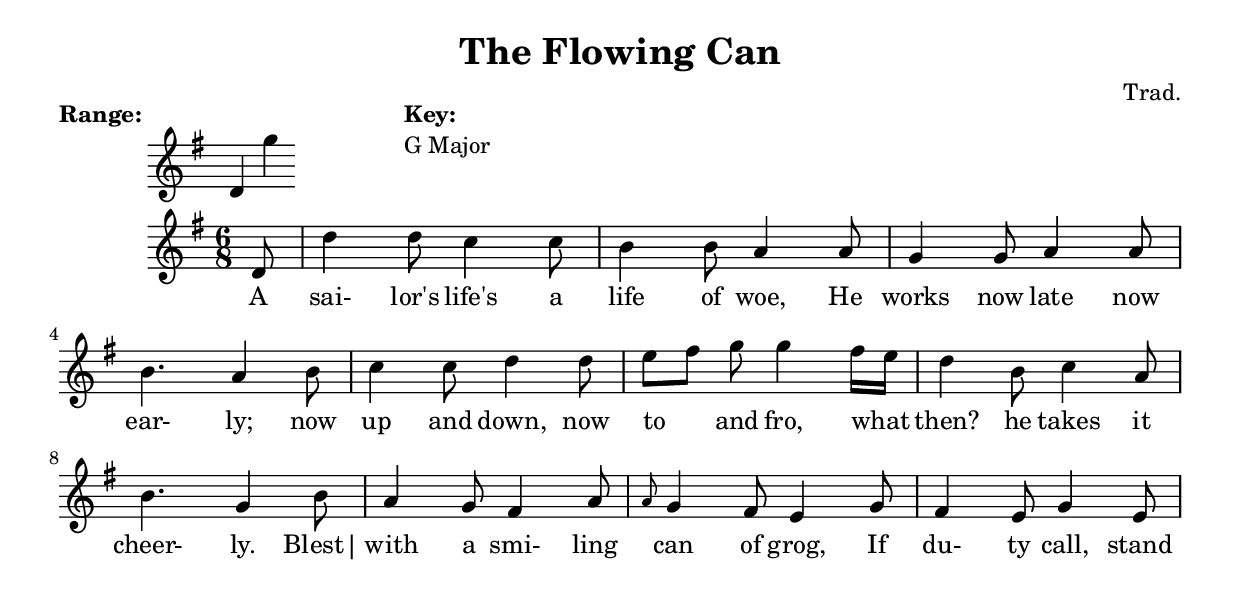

%\include "settings.ly"

\header{
  	title = "The Flowing Can"
	composer = "Trad."
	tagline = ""
}

% Display range and key. They are side by side,
% so they each get a column.
% Nest \score inside \markup to get 2 columns
\markup {
 	\column {
		\line \bold { "Range:" }
		\score {
			\absolute 
			{
				\key g \major
				\clef treble
				% Suppress time signature
				\once \override Staff.TimeSignature #'stencil = ##f 
			 d' g'' 
			}
		}
	}
 	\hspace #10 % Add some right margin to the first column
 	\column {
 		\bold "Key:"
		"G Major"
	} % column
	\line { " " }
} % markup


% Everything from here down to the >> brackets is synchronized
% MUSIC GOES HERE!
<<
\relative g' {
	\key g \major
	\time 6/8
	\clef treble 

	% Broken beams align more naturally with lyrics
	\autoBeamOff

	% Pickup measure is an eighth note long
 	\partial 8 d8           | % A           
	d'4 d8 c4 c8            | % sai- lor's life's a
	b4 b8 a4 a8             | % life of woe, He
	g4 g8 a4 a8             | % works now late now
	{b4. a4} b8             | % ear- ly; now
	c4 c8 d4 d8             | % up and down, now
	e8 [fis] g g4 fis16 [e] | % to and fro, what
	d4 b8  c4 a8            | % then? he takes it
	b4. g4 b8               | % cheer- ly. Blest
	a4 g8  fis4 a8          | % with a smi- ling
	\grace a8 g4 fis8 e4 g8 | % can of grog, If
	fis4 e8 g4 e8           | % du- ty call, stand
	   
} % Music ends here
	
% LYRICS GO HERE!
\addlyrics {
	A |
	sai- lor's life's a |
	life of woe, He |
	works now late now |
	ear- ly; now |
	up and down, now |
	to and fro, what |
	then? he takes it |
	cheer- ly. Blest|
	with a smi- ling |
	can of grog, If |
	du- ty call, stand |
	

} % Lyrics end here

% Everything from here up to the << brackets is synchronized
>>


